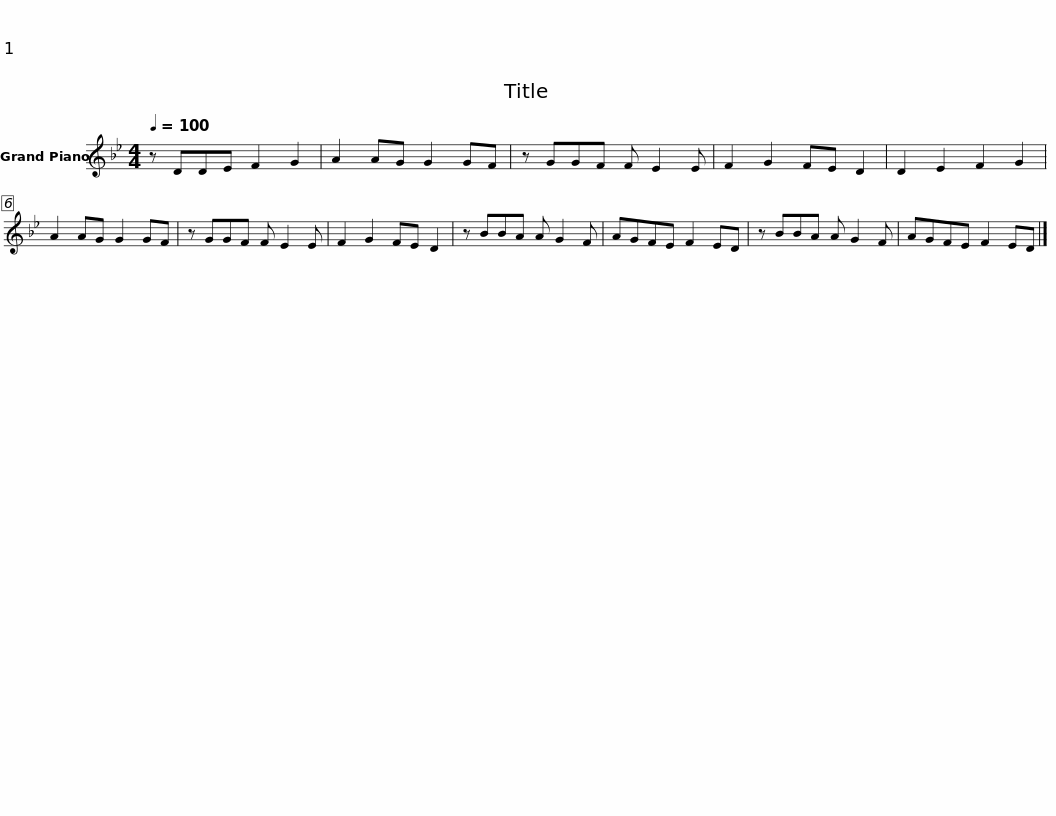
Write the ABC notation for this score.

X:1
L:1/8
Q:1/4=100
M:4/4
I:linebreak $
K:Bb
V:1 treble
V:1
 z DDE F2 G2 | A2 AG G2 GF | z GGF F E2 E | F2 G2 FE D2 | D2 E2 F2 G2 | %5
 A2 AG G2 GF | z GGF F E2 E |$ F2 G2 FE D2 | z BBA A G2 F | AGFE F2 ED | %10
 z BBA A G2 F | AGFE F2 ED |] %12
